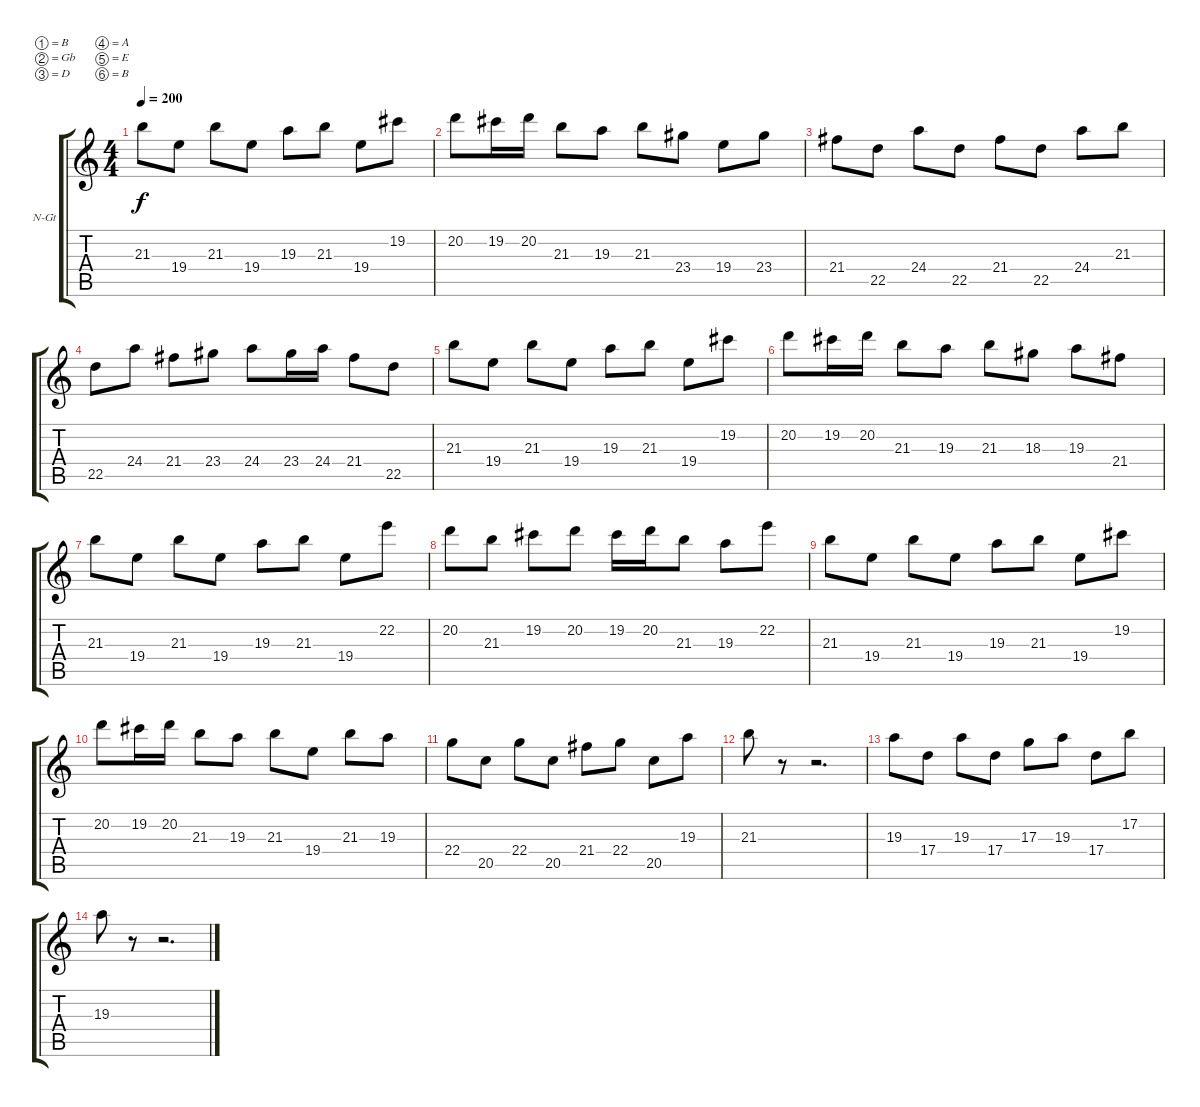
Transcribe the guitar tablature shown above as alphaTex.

\defaultSystemsLayout 4
\bracketExtendMode groupsimilarinstruments
\firstSystemTrackNameOrientation horizontal
\otherSystemsTrackNameOrientation horizontal
\track ("Flute 3/Other" "N-Gt") {instrument flute}
\staff {score tabs}
\tuning (B3 Gb3 D3 A2 E2 B1)
\displaytranspose 12
\ts (4 4)
\tempo 200
\clef g2
\ks c
21.3.8{dy f} 19.4.8 21.3.8 19.4.8 19.3.8 21.3.8 19.4.8 19.2.8 |
20.2.8 19.2.16 20.2.16 21.3.8 19.3.8 21.3.8 23.4.8 19.4.8 23.4.8 |
21.4.8 22.5.8 24.4.8 22.5.8 21.4.8 22.5.8 24.4.8 21.3.8 |
22.5.8 24.4.8 21.4.8 23.4.8 24.4.8 23.4.16 24.4.16 21.4.8 22.5.8 |
21.3.8 19.4.8 21.3.8 19.4.8 19.3.8 21.3.8 19.4.8 19.2.8 |
20.2.8 19.2.16 20.2.16 21.3.8 19.3.8 21.3.8 18.3.8 19.3.8 21.4.8 |
21.3.8 19.4.8 21.3.8 19.4.8 19.3.8 21.3.8 19.4.8 22.2.8 |
20.2.8 21.3.8 19.2.8 20.2.8 19.2.16 20.2.16 21.3.8 19.3.8 22.2.8 |
21.3.8 19.4.8 21.3.8 19.4.8 19.3.8 21.3.8 19.4.8 19.2.8 |
20.2.8 19.2.16 20.2.16 21.3.8 19.3.8 21.3.8 19.4.8 21.3.8 19.3.8 |
22.4.8 20.5.8 22.4.8 20.5.8 21.4.8 22.4.8 20.5.8 19.3.8 |
21.3.8 r.8 r.2{d} |
19.3.8 17.4.8 19.3.8 17.4.8 17.3.8 19.3.8 17.4.8 17.2.8 |
19.3.8 r.8 r.2{d}
